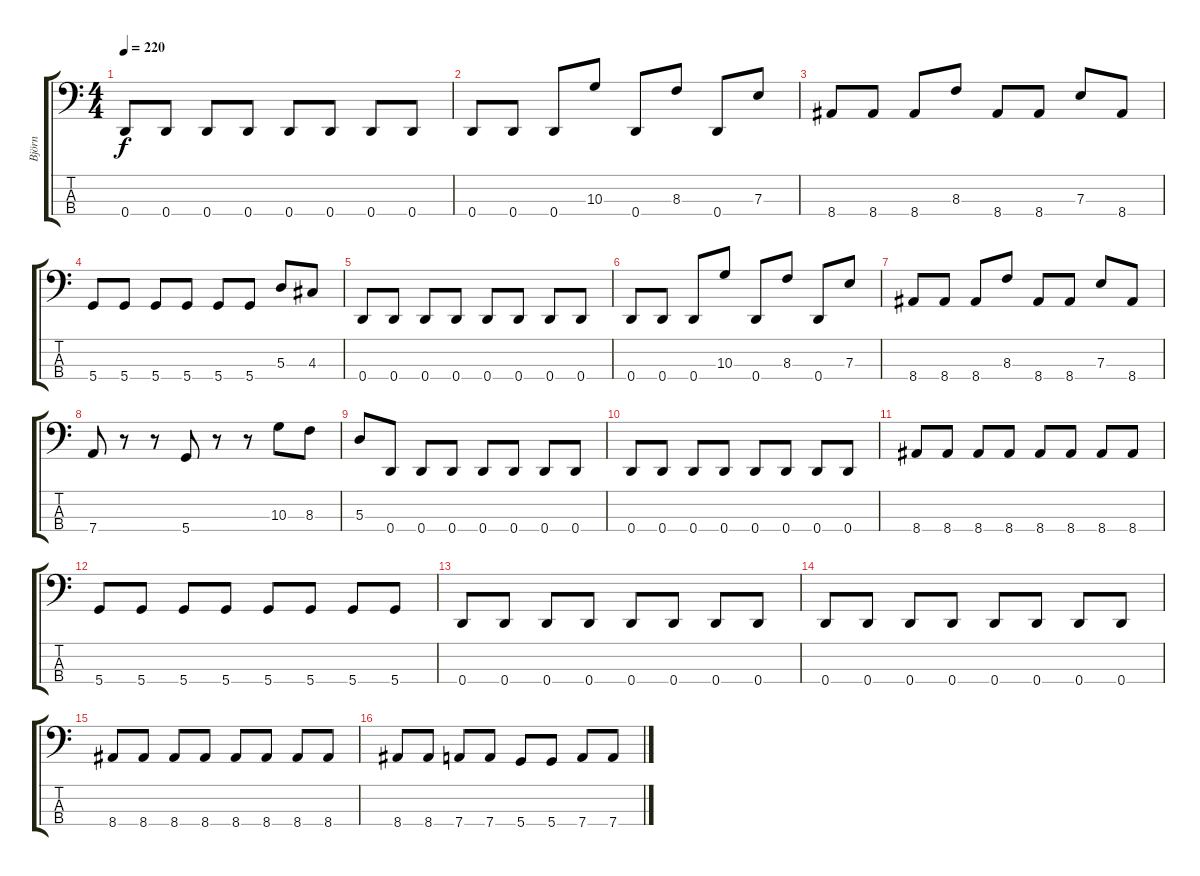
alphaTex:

\track ("Björn" "Björn") {instrument electricbassfinger}
\staff {score tabs}
\tuning (G2 D2 A1 D1) {hide}
\ts (4 4)
\tempo 220
\clef f4
\ks c
0.4.8{dy f} 0.4.8 0.4.8 0.4.8 0.4.8 0.4.8 0.4.8 0.4.8 |
0.4.8 0.4.8 0.4.8 10.3.8 0.4.8 8.3.8 0.4.8 7.3.8 |
8.4.8 8.4.8 8.4.8 8.3.8 8.4.8 8.4.8 7.3.8 8.4.8 |
5.4.8 5.4.8 5.4.8 5.4.8 5.4.8 5.4.8 5.3.8 4.3.8 |
0.4.8 0.4.8 0.4.8 0.4.8 0.4.8 0.4.8 0.4.8 0.4.8 |
0.4.8 0.4.8 0.4.8 10.3.8 0.4.8 8.3.8 0.4.8 7.3.8 |
8.4.8 8.4.8 8.4.8 8.3.8 8.4.8 8.4.8 7.3.8 8.4.8 |
7.4.8 r.8 r.8 5.4.8 r.8 r.8 10.3.8 8.3.8 |
5.3.8 0.4.8 0.4.8 0.4.8 0.4.8 0.4.8 0.4.8 0.4.8 |
0.4.8 0.4.8 0.4.8 0.4.8 0.4.8 0.4.8 0.4.8 0.4.8 |
8.4.8 8.4.8 8.4.8 8.4.8 8.4.8 8.4.8 8.4.8 8.4.8 |
5.4.8 5.4.8 5.4.8 5.4.8 5.4.8 5.4.8 5.4.8 5.4.8 |
0.4.8 0.4.8 0.4.8 0.4.8 0.4.8 0.4.8 0.4.8 0.4.8 |
0.4.8 0.4.8 0.4.8 0.4.8 0.4.8 0.4.8 0.4.8 0.4.8 |
8.4.8 8.4.8 8.4.8 8.4.8 8.4.8 8.4.8 8.4.8 8.4.8 |
8.4.8 8.4.8 7.4.8 7.4.8 5.4.8 5.4.8 7.4.8 7.4.8
